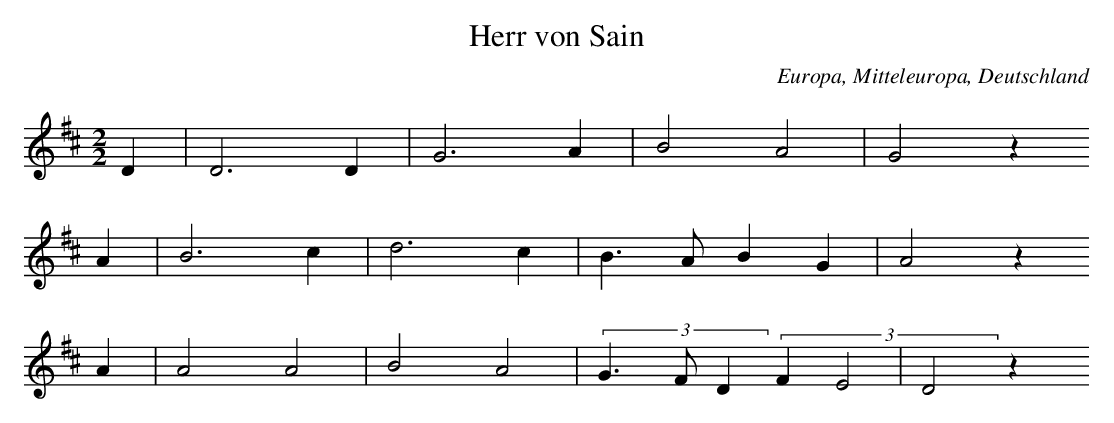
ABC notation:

X:1
T: Herr von Sain
O: Europa, Mitteleuropa, Deutschland
M: 2/2
L: 1/8
K: D
D2 | D6D2 | G6A2 | B4A4 | G4z2
A2 | B6c2 | d6c2 | B3AB2G2 | A4z2
A2 | A4A4 | B4A4 | (3G3FD2(3F2E4 | D4z2
